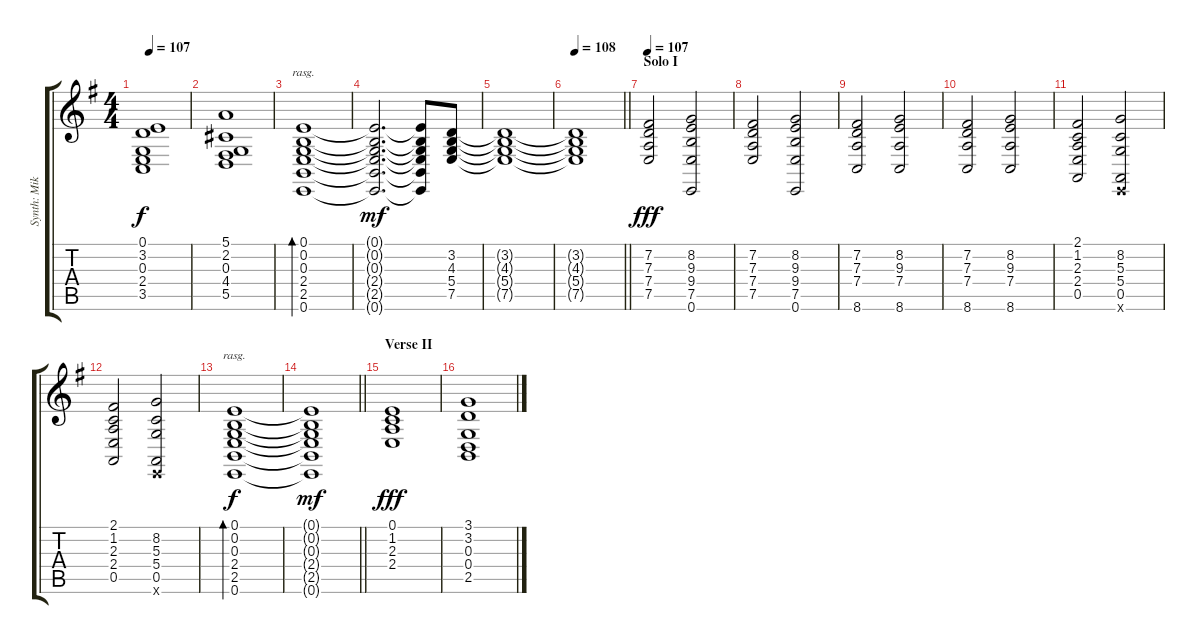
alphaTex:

\track ("Synth: Mike" "Synth: Mik") {instrument stringensemble1}
\staff {score tabs}
\tuning (E4 B3 G3 D3 A2 E2) {hide}
\ts (4 4)
\tempo 107
\clef g2
\ks g
(0.1 3.2 0.3 2.4 3.5).1{dy f} |
(5.1 2.2 0.3 4.4 5.5).1 |
(0.1 0.2 0.3 2.4 2.5 0.6).1{bd 480 rasg ii} |
(0.1{t} 0.2{t} 0.3{t} 2.4{t} 2.5{t} 0.6{t}).2{d dy mf} (0.1{t} 0.2{t} 0.3{t} 2.4{t} 2.5{t} 0.6{t}).8 (3.2 4.3 5.4 7.5).8 |
(3.2{t} 4.3{t} 5.4{t} 7.5{t}).1 |
\tempo 108
\barLineRight lightlight
(3.2{t} 4.3{t} 5.4{t} 7.5{t}).1 |
\section ("" "Solo I")
\tempo 107
(7.2 7.3 7.4 7.5).2{dy fff} (8.2 9.3 9.4 7.5 0.6).2 |
(7.2 7.3 7.4 7.5).2 (8.2 9.3 9.4 7.5 0.6).2 |
(7.2 7.3 7.4 8.6).2 (8.2 9.3 7.4 8.6).2 |
(7.2 7.3 7.4 8.6).2 (8.2 9.3 7.4 8.6).2 |
(2.1 1.2 2.3 2.4 0.5).2 (8.2 5.3 5.4 0.5 0.6{x}).2 |
(2.1 1.2 2.3 2.4 0.5).2 (8.2 5.3 5.4 0.5 0.6{x}).2 |
(0.1 0.2 0.3 2.4 2.5 0.6).1{bd 480 rasg ii dy f} |
\barLineRight lightlight
(0.1{t} 0.2{t} 0.3{t} 2.4{t} 2.5{t} 0.6{t}).1{dy mf} |
\section ("" "Verse II")
(0.1 1.2 2.3 2.4).1{dy fff} |
(3.1 3.2 0.3 0.4 2.5).1
